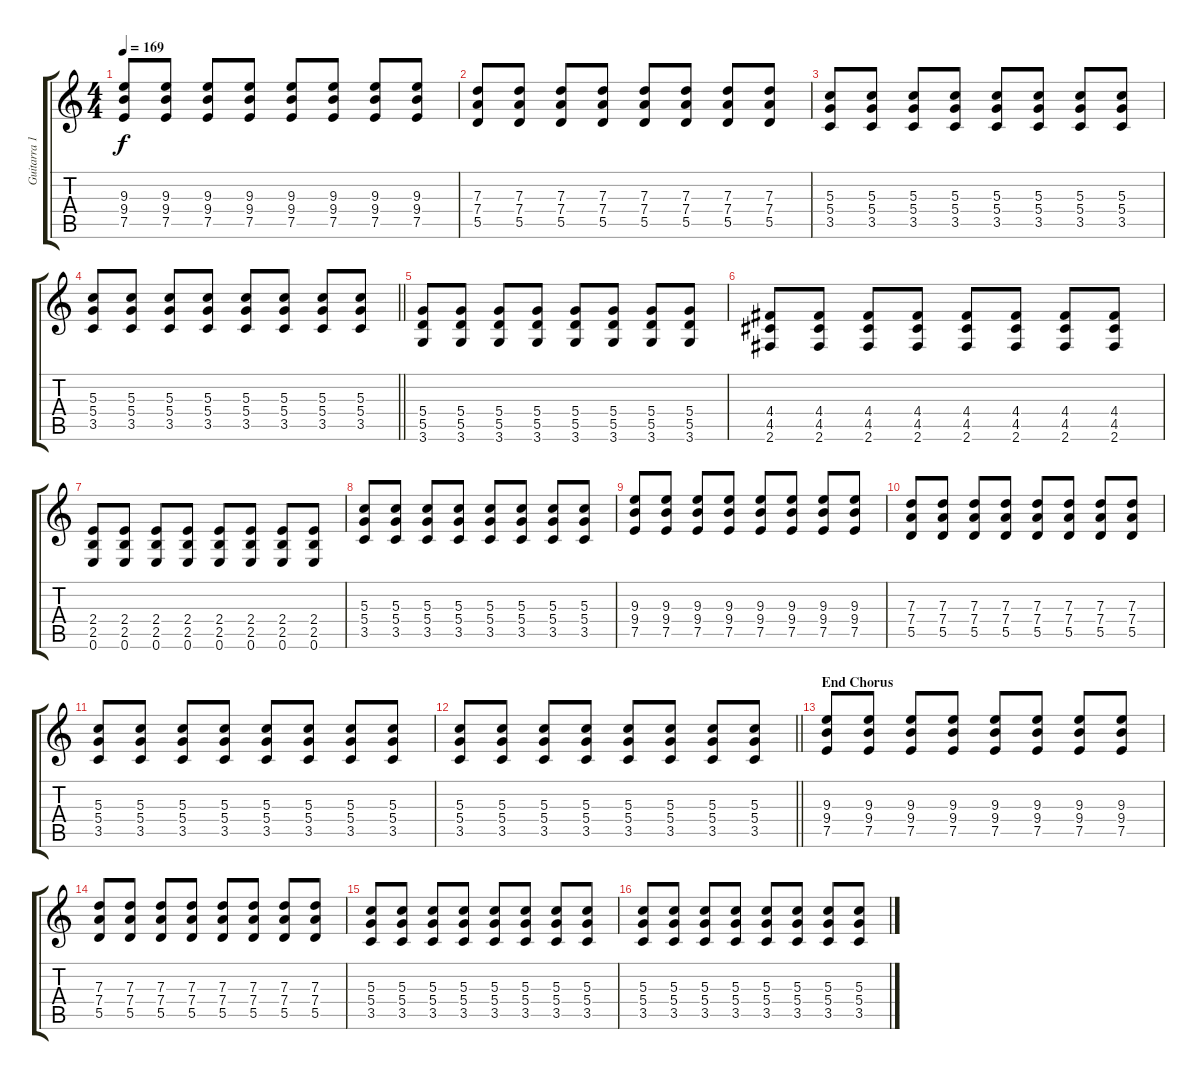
\track ("Guitarra 1 - Mathias" "Guitarra 1") {instrument overdrivenguitar}
\staff {score tabs}
\tuning (E4 B3 G3 D3 A2 E2) {hide}
\ts (4 4)
\tempo 169
\clef g2
\ks c
(9.3 9.4 7.5).8{dy f} (9.3 9.4 7.5).8 (9.3 9.4 7.5).8 (9.3 9.4 7.5).8 (9.3 9.4 7.5).8 (9.3 9.4 7.5).8 (9.3 9.4 7.5).8 (9.3 9.4 7.5).8 |
(7.3 7.4 5.5).8 (7.3 7.4 5.5).8 (7.3 7.4 5.5).8 (7.3 7.4 5.5).8 (7.3 7.4 5.5).8 (7.3 7.4 5.5).8 (7.3 7.4 5.5).8 (7.3 7.4 5.5).8 |
(5.3 5.4 3.5).8 (5.3 5.4 3.5).8 (5.3 5.4 3.5).8 (5.3 5.4 3.5).8 (5.3 5.4 3.5).8 (5.3 5.4 3.5).8 (5.3 5.4 3.5).8 (5.3 5.4 3.5).8 |
\barLineRight lightlight
(5.3 5.4 3.5).8 (5.3 5.4 3.5).8 (5.3 5.4 3.5).8 (5.3 5.4 3.5).8 (5.3 5.4 3.5).8 (5.3 5.4 3.5).8 (5.3 5.4 3.5).8 (5.3 5.4 3.5).8 |
(5.4 5.5 3.6).8 (5.4 5.5 3.6).8 (5.4 5.5 3.6).8 (5.4 5.5 3.6).8 (5.4 5.5 3.6).8 (5.4 5.5 3.6).8 (5.4 5.5 3.6).8 (5.4 5.5 3.6).8 |
(4.4 4.5 2.6).8 (4.4 4.5 2.6).8 (4.4 4.5 2.6).8 (4.4 4.5 2.6).8 (4.4 4.5 2.6).8 (4.4 4.5 2.6).8 (4.4 4.5 2.6).8 (4.4 4.5 2.6).8 |
(2.4 2.5 0.6).8 (2.4 2.5 0.6).8 (2.4 2.5 0.6).8 (2.4 2.5 0.6).8 (2.4 2.5 0.6).8 (2.4 2.5 0.6).8 (2.4 2.5 0.6).8 (2.4 2.5 0.6).8 |
(5.3 5.4 3.5).8 (5.3 5.4 3.5).8 (5.3 5.4 3.5).8 (5.3 5.4 3.5).8 (5.3 5.4 3.5).8 (5.3 5.4 3.5).8 (5.3 5.4 3.5).8 (5.3 5.4 3.5).8 |
(9.3 9.4 7.5).8 (9.3 9.4 7.5).8 (9.3 9.4 7.5).8 (9.3 9.4 7.5).8 (9.3 9.4 7.5).8 (9.3 9.4 7.5).8 (9.3 9.4 7.5).8 (9.3 9.4 7.5).8 |
(7.3 7.4 5.5).8 (7.3 7.4 5.5).8 (7.3 7.4 5.5).8 (7.3 7.4 5.5).8 (7.3 7.4 5.5).8 (7.3 7.4 5.5).8 (7.3 7.4 5.5).8 (7.3 7.4 5.5).8 |
(5.3 5.4 3.5).8 (5.3 5.4 3.5).8 (5.3 5.4 3.5).8 (5.3 5.4 3.5).8 (5.3 5.4 3.5).8 (5.3 5.4 3.5).8 (5.3 5.4 3.5).8 (5.3 5.4 3.5).8 |
\barLineRight lightlight
(5.3 5.4 3.5).8 (5.3 5.4 3.5).8 (5.3 5.4 3.5).8 (5.3 5.4 3.5).8 (5.3 5.4 3.5).8 (5.3 5.4 3.5).8 (5.3 5.4 3.5).8 (5.3 5.4 3.5).8 |
\section ("" "End Chorus")
(9.3 9.4 7.5).8 (9.3 9.4 7.5).8 (9.3 9.4 7.5).8 (9.3 9.4 7.5).8 (9.3 9.4 7.5).8 (9.3 9.4 7.5).8 (9.3 9.4 7.5).8 (9.3 9.4 7.5).8 |
(7.3 7.4 5.5).8 (7.3 7.4 5.5).8 (7.3 7.4 5.5).8 (7.3 7.4 5.5).8 (7.3 7.4 5.5).8 (7.3 7.4 5.5).8 (7.3 7.4 5.5).8 (7.3 7.4 5.5).8 |
(5.3 5.4 3.5).8 (5.3 5.4 3.5).8 (5.3 5.4 3.5).8 (5.3 5.4 3.5).8 (5.3 5.4 3.5).8 (5.3 5.4 3.5).8 (5.3 5.4 3.5).8 (5.3 5.4 3.5).8 |
(5.3 5.4 3.5).8 (5.3 5.4 3.5).8 (5.3 5.4 3.5).8 (5.3 5.4 3.5).8 (5.3 5.4 3.5).8 (5.3 5.4 3.5).8 (5.3 5.4 3.5).8 (5.3 5.4 3.5).8
